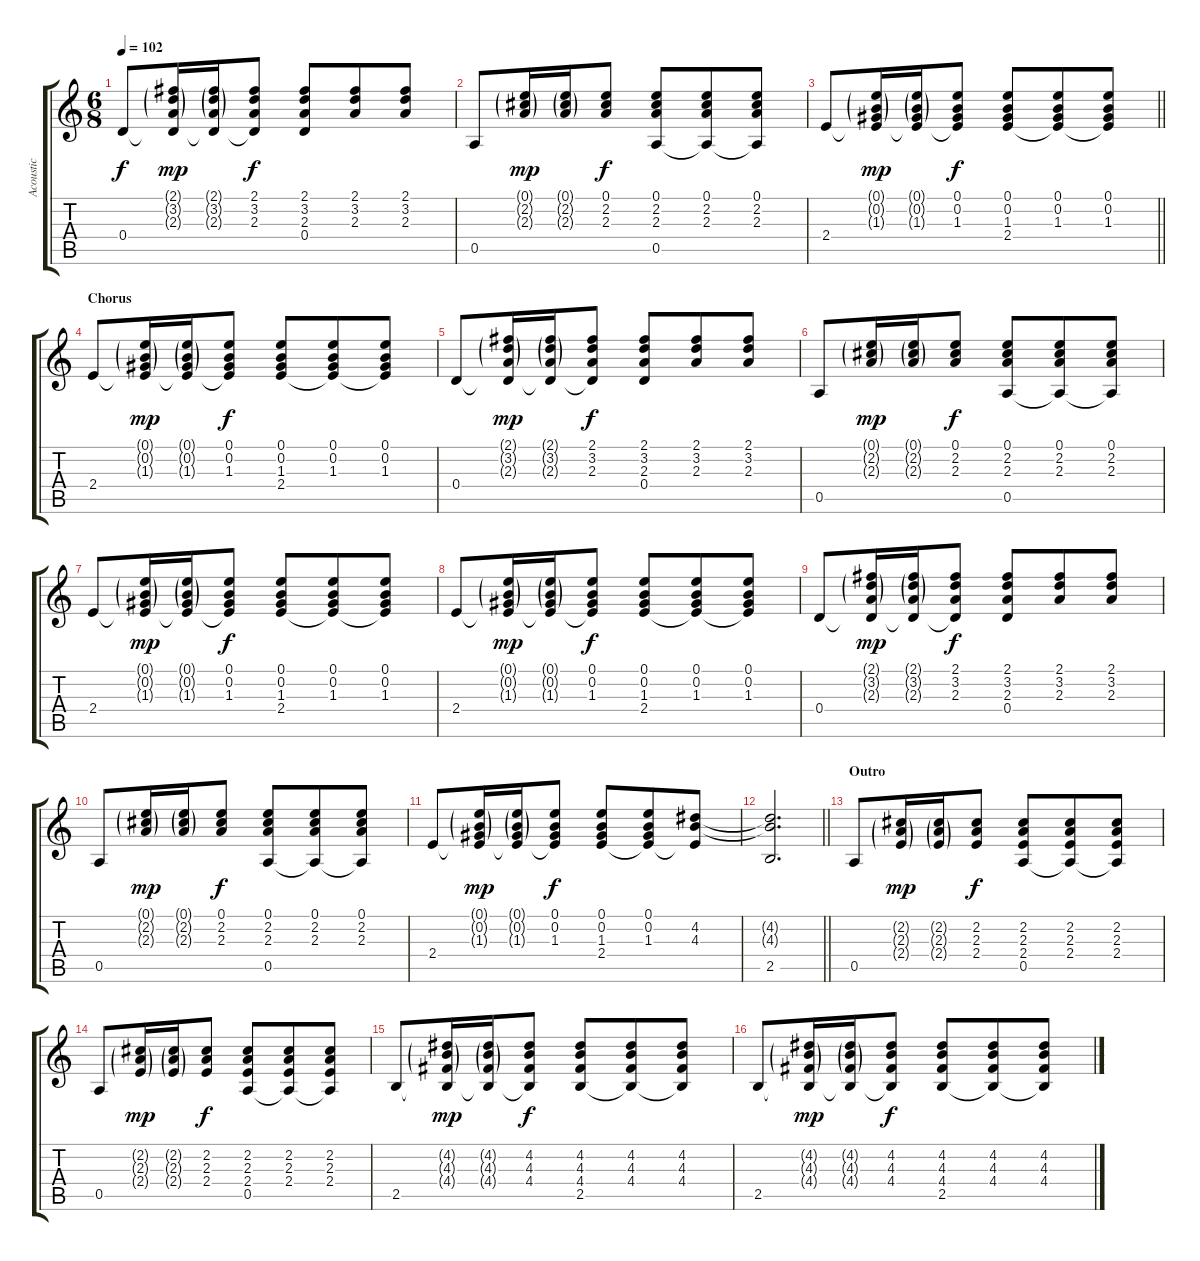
\track ("Acoustic" "Acoustic") {instrument acousticguitarsteel}
\staff {score tabs}
\tuning (E4 B3 G3 D3 A2 E2) {hide}
\ts (6 8)
\tempo 102
\clef g2
\ks c
0.4.8{dy f} (2.1{g} 3.2{g} 2.3{g} 0.4{t}).16{dy mp} (2.1{g} 3.2{g} 2.3{g} 0.4{t}).16 (2.1 3.2 2.3 0.4{t}).8{dy f} (2.1 3.2 2.3 0.4).8 (2.1 3.2 2.3).8 (2.1 3.2 2.3).8 |
0.5.8 (0.1{g} 2.2{g} 2.3{g}).16{dy mp} (0.1{g} 2.2{g} 2.3{g}).16 (0.1 2.2 2.3).8{dy f} (0.1 2.2 2.3 0.5).8 (0.1 2.2 2.3 0.5{t}).8 (0.1 2.2 2.3 0.5{t}).8 |
\barLineRight lightlight
2.4.8 (0.1{g} 0.2{g} 1.3{g} 2.4{t}).16{dy mp} (0.1{g} 0.2{g} 1.3{g} 2.4{t}).16 (0.1 0.2 1.3 2.4{t}).8{dy f} (0.1 0.2 1.3 2.4).8 (0.1 0.2 1.3 2.4{t}).8 (0.1 0.2 1.3 2.4{t}).8 |
\section ("" "Chorus")
2.4.8 (0.1{g} 0.2{g} 1.3{g} 2.4{t}).16{dy mp} (0.1{g} 0.2{g} 1.3{g} 2.4{t}).16 (0.1 0.2 1.3 2.4{t}).8{dy f} (0.1 0.2 1.3 2.4).8 (0.1 0.2 1.3 2.4{t}).8 (0.1 0.2 1.3 2.4{t}).8 |
0.4.8 (2.1{g} 3.2{g} 2.3{g} 0.4{t}).16{dy mp} (2.1{g} 3.2{g} 2.3{g} 0.4{t}).16 (2.1 3.2 2.3 0.4{t}).8{dy f} (2.1 3.2 2.3 0.4).8 (2.1 3.2 2.3).8 (2.1 3.2 2.3).8 |
0.5.8 (0.1{g} 2.2{g} 2.3{g}).16{dy mp} (0.1{g} 2.2{g} 2.3{g}).16 (0.1 2.2 2.3).8{dy f} (0.1 2.2 2.3 0.5).8 (0.1 2.2 2.3 0.5{t}).8 (0.1 2.2 2.3 0.5{t}).8 |
2.4.8 (0.1{g} 0.2{g} 1.3{g} 2.4{t}).16{dy mp} (0.1{g} 0.2{g} 1.3{g} 2.4{t}).16 (0.1 0.2 1.3 2.4{t}).8{dy f} (0.1 0.2 1.3 2.4).8 (0.1 0.2 1.3 2.4{t}).8 (0.1 0.2 1.3 2.4{t}).8 |
2.4.8 (0.1{g} 0.2{g} 1.3{g} 2.4{t}).16{dy mp} (0.1{g} 0.2{g} 1.3{g} 2.4{t}).16 (0.1 0.2 1.3 2.4{t}).8{dy f} (0.1 0.2 1.3 2.4).8 (0.1 0.2 1.3 2.4{t}).8 (0.1 0.2 1.3 2.4{t}).8 |
0.4.8 (2.1{g} 3.2{g} 2.3{g} 0.4{t}).16{dy mp} (2.1{g} 3.2{g} 2.3{g} 0.4{t}).16 (2.1 3.2 2.3 0.4{t}).8{dy f} (2.1 3.2 2.3 0.4).8 (2.1 3.2 2.3).8 (2.1 3.2 2.3).8 |
0.5.8 (0.1{g} 2.2{g} 2.3{g}).16{dy mp} (0.1{g} 2.2{g} 2.3{g}).16 (0.1 2.2 2.3).8{dy f} (0.1 2.2 2.3 0.5).8 (0.1 2.2 2.3 0.5{t}).8 (0.1 2.2 2.3 0.5{t}).8 |
2.4.8 (0.1{g} 0.2{g} 1.3{g} 2.4{t}).16{dy mp} (0.1{g} 0.2{g} 1.3{g} 2.4{t}).16 (0.1 0.2 1.3 2.4{t}).8{dy f} (0.1 0.2 1.3 2.4).8 (0.1 0.2 1.3 2.4{t}).8 (4.2 4.3 2.4{t}).8 |
\barLineRight lightlight
(4.2{t} 4.3{t} 2.5).2{d} |
\section ("" "Outro")
0.5.8 (2.2{g} 2.3{g} 2.4{g}).16{dy mp} (2.2{g} 2.3{g} 2.4{g}).16 (2.2 2.3 2.4).8{dy f} (2.2 2.3 2.4 0.5).8 (2.2 2.3 2.4 0.5{t}).8 (2.2 2.3 2.4 0.5{t}).8 |
0.5.8 (2.2{g} 2.3{g} 2.4{g}).16{dy mp} (2.2{g} 2.3{g} 2.4{g}).16 (2.2 2.3 2.4).8{dy f} (2.2 2.3 2.4 0.5).8 (2.2 2.3 2.4 0.5{t}).8 (2.2 2.3 2.4 0.5{t}).8 |
2.5.8 (4.2{g} 4.3{g} 4.4{g} 2.5{t}).16{dy mp} (4.2{g} 4.3{g} 4.4{g} 2.5{t}).16 (4.2 4.3 4.4 2.5{t}).8{dy f} (4.2 4.3 4.4 2.5).8 (4.2 4.3 4.4 2.5{t}).8 (4.2 4.3 4.4 2.5{t}).8 |
2.5.8 (4.2{g} 4.3{g} 4.4{g} 2.5{t}).16{dy mp} (4.2{g} 4.3{g} 4.4{g} 2.5{t}).16 (4.2 4.3 4.4 2.5{t}).8{dy f} (4.2 4.3 4.4 2.5).8 (4.2 4.3 4.4 2.5{t}).8 (4.2 4.3 4.4 2.5{t}).8
